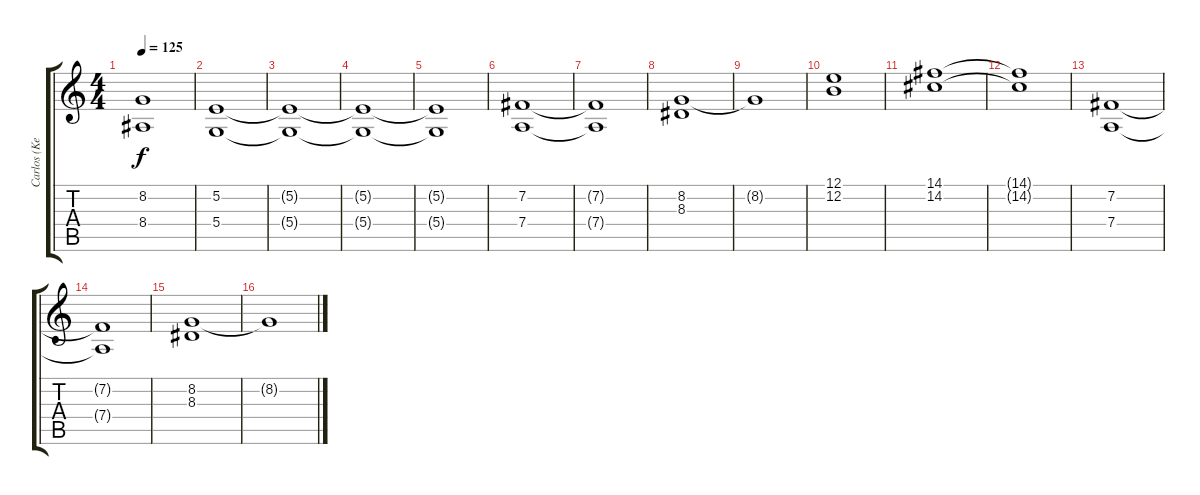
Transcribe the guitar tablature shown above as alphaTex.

\track ("Carlos (Keyboards)" "Carlos (Ke") {instrument rockorgan}
\staff {score tabs}
\tuning (E4 B3 G3 D3 A2 E2) {hide}
\ts (4 4)
\tempo 125
\clef g2
\ks c
(8.2 8.4).1{dy f} |
(5.2 5.4).1 |
(5.2{t} 5.4{t}).1 |
(5.2{t} 5.4{t}).1 |
(5.2{t} 5.4{t}).1 |
(7.2 7.4).1{volume 13} |
(7.2{t} 7.4{t}).1 |
(8.2 8.3).1 |
8.2{t}.1 |
(12.1 12.2).1 |
(14.1 14.2).1 |
(14.1{t} 14.2{t}).1 |
(7.2 7.4).1 |
(7.2{t} 7.4{t}).1 |
(8.2 8.3).1 |
8.2{t}.1
